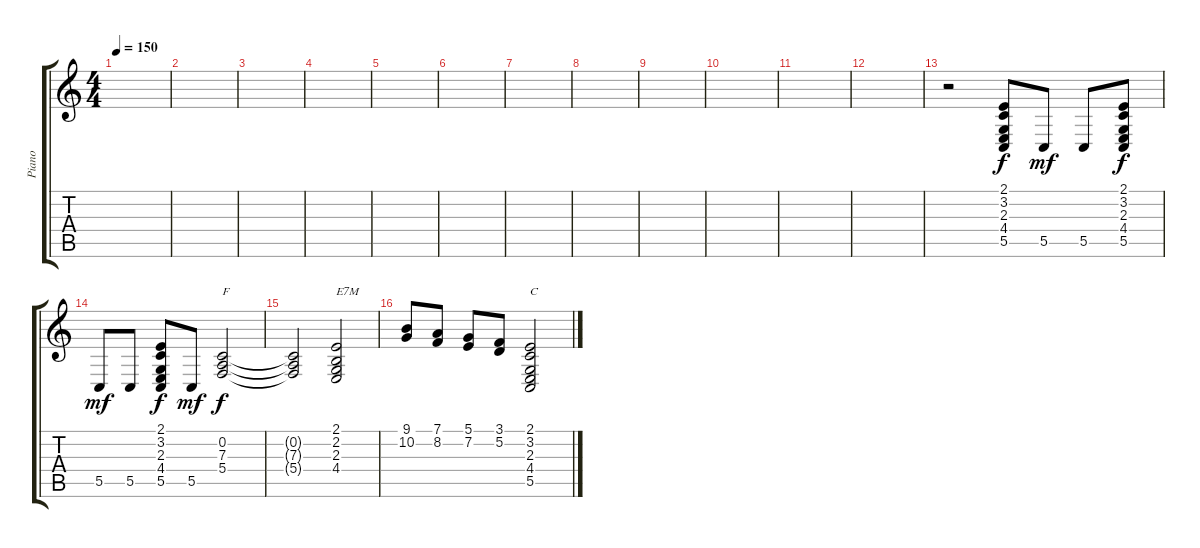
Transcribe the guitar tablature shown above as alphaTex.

\track ("Piano" "Piano") {instrument brightacousticpiano}
\staff {score tabs}
\tuning (D4 A3 F3 C3 G2 C2) {hide}
\ts (4 4)
\tempo 150
\clef g2
\ks c
|
|
|
|
|
|
|
|
|
|
|
|
r.2 (2.1 3.2 2.3 4.4 5.5).8{volume 12} 5.5.8{dy mf} 5.5.8 (2.1 3.2 2.3 4.4 5.5).8{dy f} |
5.5.8{dy mf} 5.5.8 (2.1 3.2 2.3 4.4 5.5).8{dy f} 5.5.8{dy mf} (0.2 7.3 5.4).2{txt "F" dy f} |
(0.2{t} 7.3{t} 5.4{t}).2 (2.1 2.2 2.3 4.4).2{txt "E7M"} |
(9.1 10.2).8 (7.1 8.2).8 (5.1 7.2).8 (3.1 5.2).8 (2.1 3.2 2.3 4.4 5.5).2{txt "C"}
